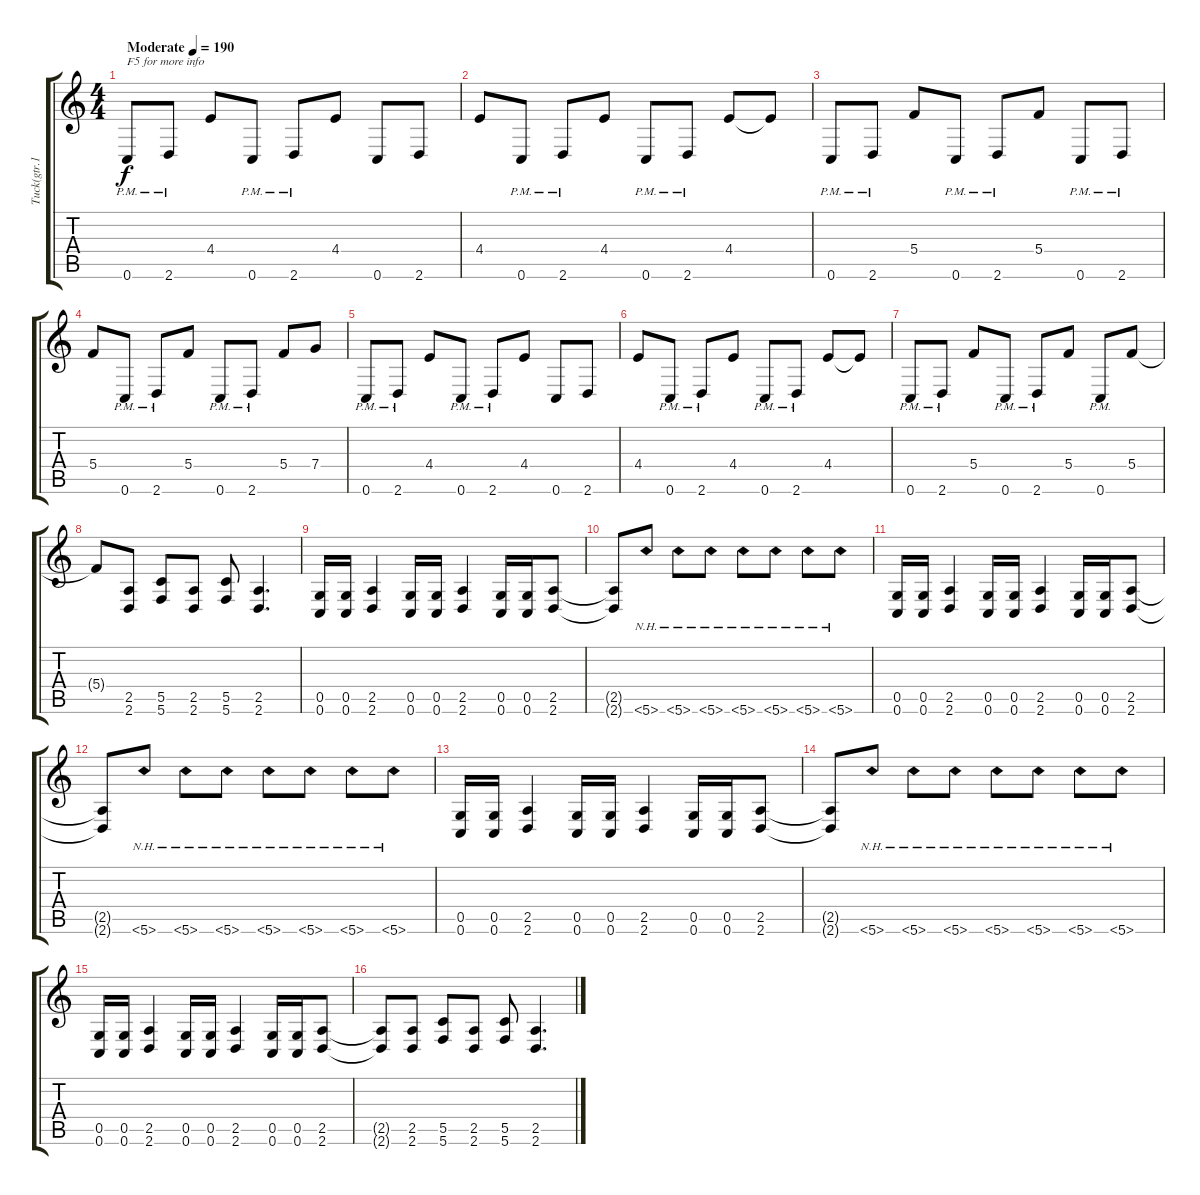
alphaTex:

\track ("Tuck(gtr.1)" "Tuck(gtr.1") {instrument distortionguitar}
\staff {score tabs}
\tuning (D4 A3 F3 C3 G2 C2) {hide}
\ts (4 4)
\tempo (190 "Moderate")
\clef g2
\ks c
0.6{pm}.8{txt "F5 for more info" dy f instrument distortionguitar} 2.6{pm}.8 4.4.8 0.6{pm}.8 2.6{pm}.8 4.4.8 0.6.8 2.6.8 |
4.4.8 0.6{pm}.8 2.6{pm}.8 4.4.8 0.6{pm}.8 2.6{pm}.8 4.4.8 4.4{t}.8 |
0.6{pm}.8 2.6{pm}.8 5.4.8 0.6{pm}.8 2.6{pm}.8 5.4.8 0.6{pm}.8 2.6{pm}.8 |
5.4.8 0.6{pm}.8 2.6{pm}.8 5.4.8 0.6{pm}.8 2.6{pm}.8 5.4.8 7.4.8 |
0.6{pm}.8 2.6{pm}.8 4.4.8 0.6{pm}.8 2.6{pm}.8 4.4.8 0.6.8 2.6.8 |
4.4.8 0.6{pm}.8 2.6{pm}.8 4.4.8 0.6{pm}.8 2.6{pm}.8 4.4.8 4.4{t}.8 |
0.6{pm}.8 2.6{pm}.8 5.4.8 0.6{pm}.8 2.6{pm}.8 5.4.8 0.6{pm}.8 5.4.8 |
5.4{t}.8 (2.5 2.6).8 (5.5 5.6).8 (2.5 2.6).8 (5.5 5.6).8 (2.5 2.6).4{d} |
(0.5 0.6).16 (0.5 0.6).16 (2.5 2.6).4 (0.5 0.6).16 (0.5 0.6).16 (2.5 2.6).4 (0.5 0.6).16 (0.5 0.6).16 (2.5 2.6).8 |
(2.5{t} 2.6{t}).8 5.6{nh}.8 5.6{nh}.8 5.6{nh}.8 5.6{nh}.8 5.6{nh}.8 5.6{nh}.8 5.6{nh}.8 |
(0.5 0.6).16 (0.5 0.6).16 (2.5 2.6).4 (0.5 0.6).16 (0.5 0.6).16 (2.5 2.6).4 (0.5 0.6).16 (0.5 0.6).16 (2.5 2.6).8 |
(2.5{t} 2.6{t}).8 5.6{nh}.8 5.6{nh}.8 5.6{nh}.8 5.6{nh}.8 5.6{nh}.8 5.6{nh}.8 5.6{nh}.8 |
(0.5 0.6).16 (0.5 0.6).16 (2.5 2.6).4 (0.5 0.6).16 (0.5 0.6).16 (2.5 2.6).4 (0.5 0.6).16 (0.5 0.6).16 (2.5 2.6).8 |
(2.5{t} 2.6{t}).8 5.6{nh}.8 5.6{nh}.8 5.6{nh}.8 5.6{nh}.8 5.6{nh}.8 5.6{nh}.8 5.6{nh}.8 |
(0.5 0.6).16 (0.5 0.6).16 (2.5 2.6).4 (0.5 0.6).16 (0.5 0.6).16 (2.5 2.6).4 (0.5 0.6).16 (0.5 0.6).16 (2.5 2.6).8 |
(2.5{t} 2.6{t}).8 (2.5 2.6).8 (5.5 5.6).8 (2.5 2.6).8 (5.5 5.6).8 (2.5 2.6).4{d}
